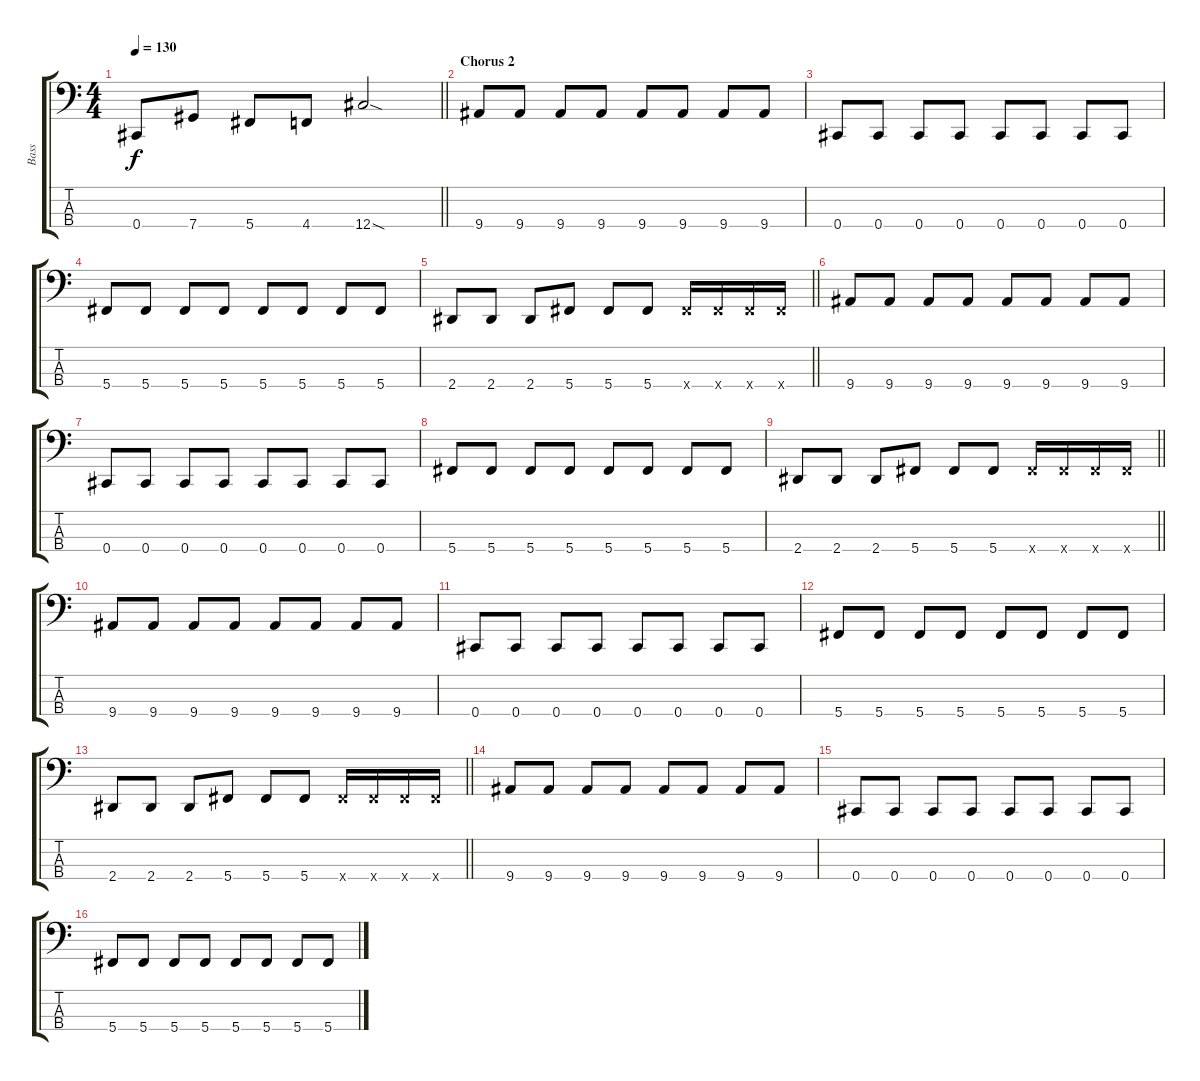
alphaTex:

\track ("Bass" "Bass") {instrument electricbasspick}
\staff {score tabs}
\tuning (Gb2 Db2 Ab1 Db1) {hide}
\ts (4 4)
\tempo 130
\clef f4
\barLineRight lightlight
\ks c
0.4.8{dy f} 7.4.8 5.4.8 4.4.8 12.4{sod}.2 |
\section ("" "Chorus 2")
9.4.8 9.4.8 9.4.8 9.4.8 9.4.8 9.4.8 9.4.8 9.4.8 |
0.4.8 0.4.8 0.4.8 0.4.8 0.4.8 0.4.8 0.4.8 0.4.8 |
5.4.8 5.4.8 5.4.8 5.4.8 5.4.8 5.4.8 5.4.8 5.4.8 |
\barLineRight lightlight
2.4.8 2.4.8 2.4.8 5.4.8 5.4.8 5.4.8 5.4{x}.16 5.4{x}.16 5.4{x}.16 5.4{x}.16 |
9.4.8 9.4.8 9.4.8 9.4.8 9.4.8 9.4.8 9.4.8 9.4.8 |
0.4.8 0.4.8 0.4.8 0.4.8 0.4.8 0.4.8 0.4.8 0.4.8 |
5.4.8 5.4.8 5.4.8 5.4.8 5.4.8 5.4.8 5.4.8 5.4.8 |
\barLineRight lightlight
2.4.8 2.4.8 2.4.8 5.4.8 5.4.8 5.4.8 5.4{x}.16 5.4{x}.16 5.4{x}.16 5.4{x}.16 |
9.4.8 9.4.8 9.4.8 9.4.8 9.4.8 9.4.8 9.4.8 9.4.8 |
0.4.8 0.4.8 0.4.8 0.4.8 0.4.8 0.4.8 0.4.8 0.4.8 |
5.4.8 5.4.8 5.4.8 5.4.8 5.4.8 5.4.8 5.4.8 5.4.8 |
\barLineRight lightlight
2.4.8 2.4.8 2.4.8 5.4.8 5.4.8 5.4.8 5.4{x}.16 5.4{x}.16 5.4{x}.16 5.4{x}.16 |
9.4.8 9.4.8 9.4.8 9.4.8 9.4.8 9.4.8 9.4.8 9.4.8 |
0.4.8 0.4.8 0.4.8 0.4.8 0.4.8 0.4.8 0.4.8 0.4.8 |
5.4.8 5.4.8 5.4.8 5.4.8 5.4.8 5.4.8 5.4.8 5.4.8
